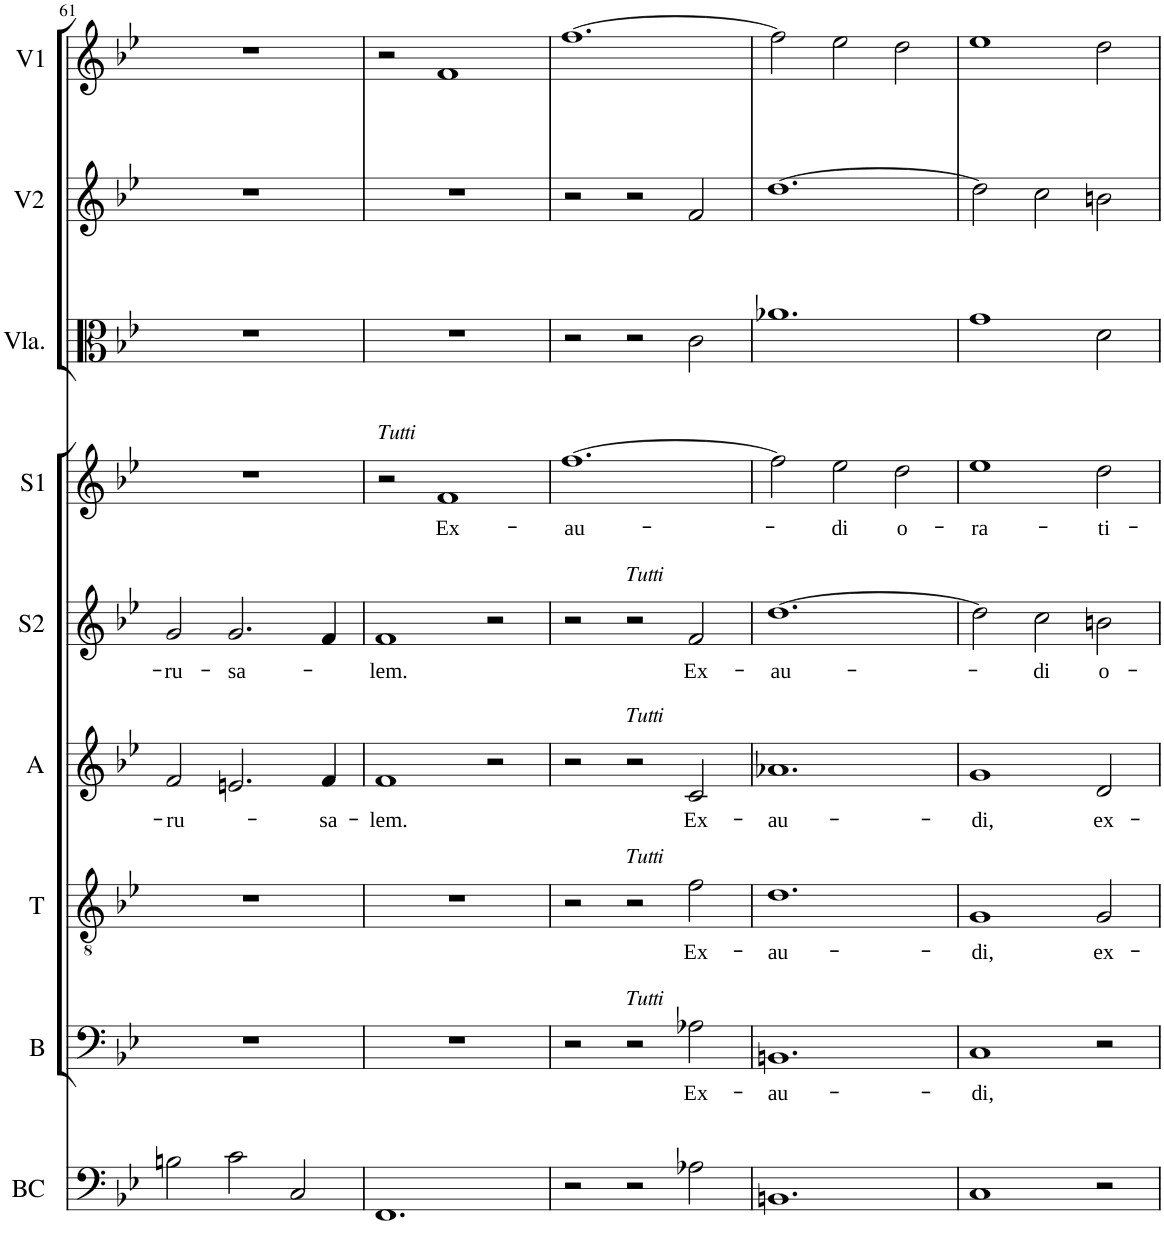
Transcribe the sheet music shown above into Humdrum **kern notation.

**kern	**kern	**text	**kern	**text	**kern	**text	**kern	**text	**kern	**text	**kern	**kern	**kern
*part9	*part8	*part8	*part7	*part7	*part6	*part6	*part5	*part5	*part4	*part4	*part3	*part2	*part1
*staff9	*staff8	*staff8	*staff7	*staff7	*staff6	*staff6	*staff5	*staff5	*staff4	*staff4	*staff3	*staff2	*staff1
*I"Fondau	*I"Basso	*	*I"Tenore	*	*I"Alto	*	*I"Soprano  II	*	*I"Soprano  I	*	*I"Viola	*I"Violin  II	*I"Violin  I
*	*I'B	*	*I'T	*	*I'A	*	*I'S2	*	*I'S1	*	*I'Vla.	*I'V2	*I'V1
!!LO:PB:g=z
*clefF4	*clefF4	*	*clefC4	*	*clefC3	*	*clefC1	*	*clefC1	*	*clefC3	*clefG2	*clefG2
*k[b-e-]	*k[b-e-]	*	*k[b-e-]	*	*k[b-e-]	*	*k[b-e-]	*	*k[b-e-]	*	*k[b-e-]	*k[b-e-]	*k[b-e-]
*B-:	*B-:	*	*B-:	*	*B-:	*	*B-:	*	*B-:	*	*B-:	*B-:	*B-:
*M3/2	*M3/2	*	*M3/2	*	*M3/2	*	*M3/2	*	*M3/2	*	*M3/2	*M3/2	*M3/2
=61	=61	=61	=61	=61	=61	=61	=61	=61	=61	=61	=61	=61	=61
!	!	!	!	!	!	!LO:LY:b	!	!LO:LY:b	!	!	!	!	!
2Bn\	1.r	.	1.r	.	2f/	-ru-	2g/	-ru-	1.r	.	1.r	1.r	1.r
!	!	!	!	!	!	!	!	!LO:LY:b	!	!	!	!	!
2c\	.	.	.	.	2.en/	.	2.g/	-sa-	.	.	.	.	.
2C/	.	.	.	.	.	.	.	.	.	.	.	.	.
!	!	!	!	!	!	!LO:LY:b	!	!	!	!	!	!	!
.	.	.	.	.	4f/	-sa-	4f/	.	.	.	.	.	.
=62	=62	=62	=62	=62	=62	=62	=62	=62	=62	=62	=62	=62	=62
!	!	!	!	!	!	!	!	!	!LO:TX:a:i:t=Tutti	!	!	!	!
!	!	!	!	!	!	!LO:LY:b	!	!LO:LY:b	!	!	!	!	!
1.FF	1.r	.	1.r	.	1f	-lem.	1f	-lem.	2r	.	1.r	1.r	2r
!	!	!	!	!	!	!	!	!	!	!LO:LY:b	!	!	!
.	.	.	.	.	.	.	.	.	1f	Ex-	.	.	1f
.	.	.	.	.	2r	.	2r	.	.	.	.	.	.
=63	=63	=63	=63	=63	=63	=63	=63	=63	=63	=63	=63	=63	=63
!	!	!	!	!	!	!	!	!	!	!LO:LY:b	!	!	!
2r	2r	.	2r	.	2r	.	2r	.	[1.ff	-au-	2r	2r	[1.ff
!	!	!	!	!	!	!	!LO:TX:a:i:t=Tutti	!	!	!	!	!	!
!	!	!	!	!	!LO:TX:a:i:t=Tutti	!	!	!	!	!	!	!	!
!	!	!	!LO:TX:a:i:t=Tutti	!	!	!	!	!	!	!	!	!	!
!	!LO:TX:a:i:t=Tutti	!	!	!	!	!	!	!	!	!	!	!	!
2r	2r	.	2r	.	2r	.	2r	.	.	.	2r	2r	.
!	!	!LO:LY:b	!	!LO:LY:b	!	!LO:LY:b	!	!LO:LY:b	!	!	!	!	!
2A-X\	2A-X\	Ex-	2f\	Ex-	2c/	Ex-	2f/	Ex-	.	.	2c\	2f/	.
=64	=64	=64	=64	=64	=64	=64	=64	=64	=64	=64	=64	=64	=64
!	!	!LO:LY:b	!	!LO:LY:b	!	!LO:LY:b	!	!LO:LY:b	!	!	!	!	!
1.BBn	1.BBn	-au-	1.d	-au-	1.a-X	-au-	[1.dd	-au-	2ff\]	.	1.a-X	[1.dd	2ff\]
!	!	!	!	!	!	!	!	!	!	!LO:LY:b	!	!	!
.	.	.	.	.	.	.	.	.	2ee-\	-di	.	.	2ee-\
!	!	!	!	!	!	!	!	!	!	!LO:LY:b	!	!	!
.	.	.	.	.	.	.	.	.	2dd\	o-	.	.	2dd\
=65	=65	=65	=65	=65	=65	=65	=65	=65	=65	=65	=65	=65	=65
!	!	!LO:LY:b	!	!LO:LY:b	!	!LO:LY:b	!	!	!	!LO:LY:b	!	!	!
1C	1C	-di,	1G	-di,	1g	-di,	2dd\]	.	1ee-	-ra-	1g	2dd\]	1ee-
!	!	!	!	!	!	!	!	!LO:LY:b	!	!	!	!	!
.	.	.	.	.	.	.	2cc\	-di	.	.	.	2cc\	.
!	!	!	!	!LO:LY:b	!	!LO:LY:b	!	!LO:LY:b	!	!LO:LY:b	!	!	!
2r	2r	.	2G/	ex-	2d/	ex-	2bn\	o-	2dd\	-ti-	2d\	2bn\	2dd\
=	=	=	=	=	=	=	=	=	=	=	=	=	=
*-	*-	*-	*-	*-	*-	*-	*-	*-	*-	*-	*-	*-	*-
